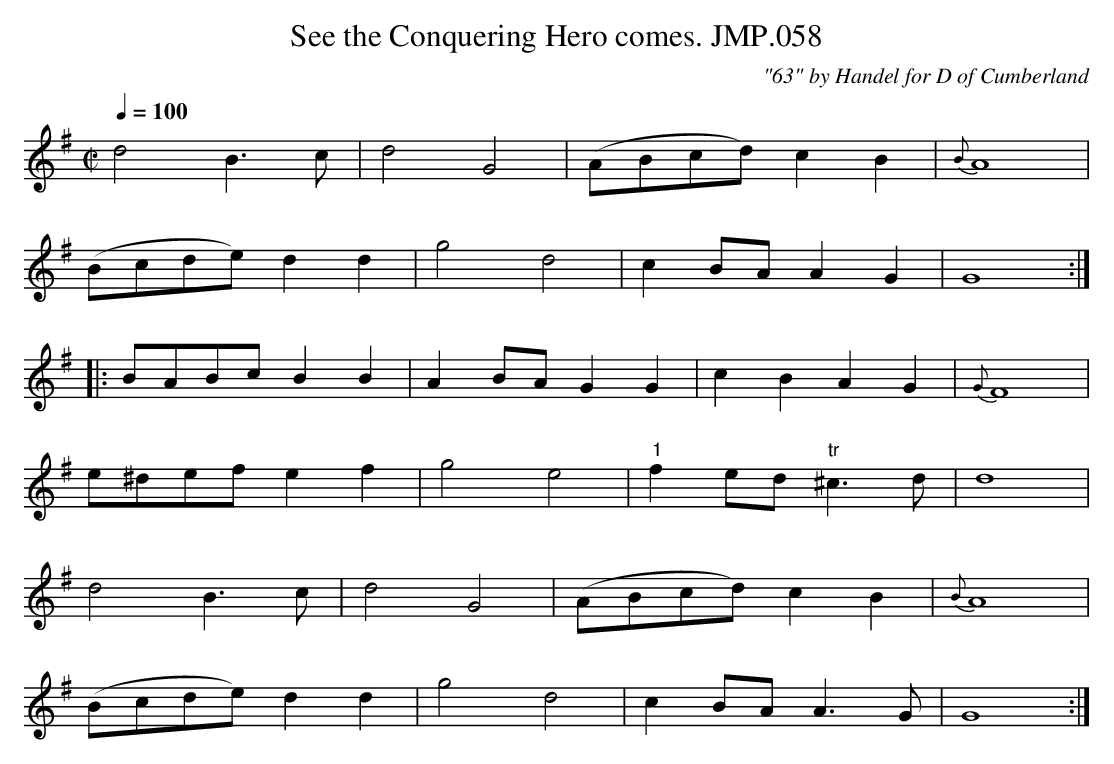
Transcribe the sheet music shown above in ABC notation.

X:1
T:See the Conquering Hero comes. JMP.058
M:C|
L:1/4
Q:1/4=100
C:"63" by Handel for D of Cumberland
K:G major
d2 B>c | d2G2 | (A/B/c/d/) c B | {B}A4 |
(B/c/d/e/) dd | g2 d2 | c B/A/ AG | G4 :|
|:B/A/B/c/ BB | A B/A/ GG | cBAG | {G}F4 |
e/^d/e/f/ ef | g2e2 |"1" f e/d/ "tr"^c>d | d4 |
d2 B>c | d2G2 | (A/B/c/d/) c B | {B}A4 |
(B/c/d/e/) dd | g2 d2 | c B/A/A>G | G4 :|
